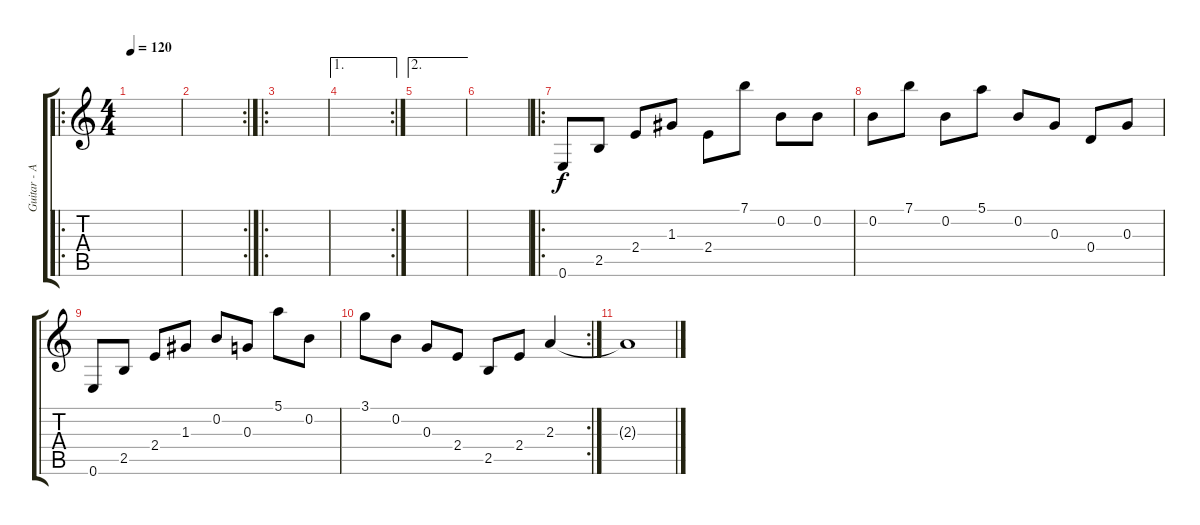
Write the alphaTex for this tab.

\track ("Guitar - Acoustic" "Guitar - A") {instrument acousticguitarsteel}
\staff {score tabs}
\tuning (E4 B3 G3 D3 A2 E2) {hide}
\ro
\ts (4 4)
\tempo 120
\clef g2
\ks c
|
\rc 2
|
\ro
|
\ae 1
\rc 2
|
\ae 2
|
|
\ro
0.6.8 2.5.8 2.4.8 1.3.8 2.4.8 7.1.8 0.2.8 0.2.8 |
0.2.8 7.1.8 0.2.8 5.1.8 0.2.8 0.3.8 0.4.8 0.3.8 |
0.6.8 2.5.8 2.4.8 1.3.8 0.2.8 0.3.8 5.1.8 0.2.8 |
\rc 2
3.1.8 0.2.8 0.3.8 2.4.8 2.5.8 2.4.8 2.3.4 |
2.3{t}.1
